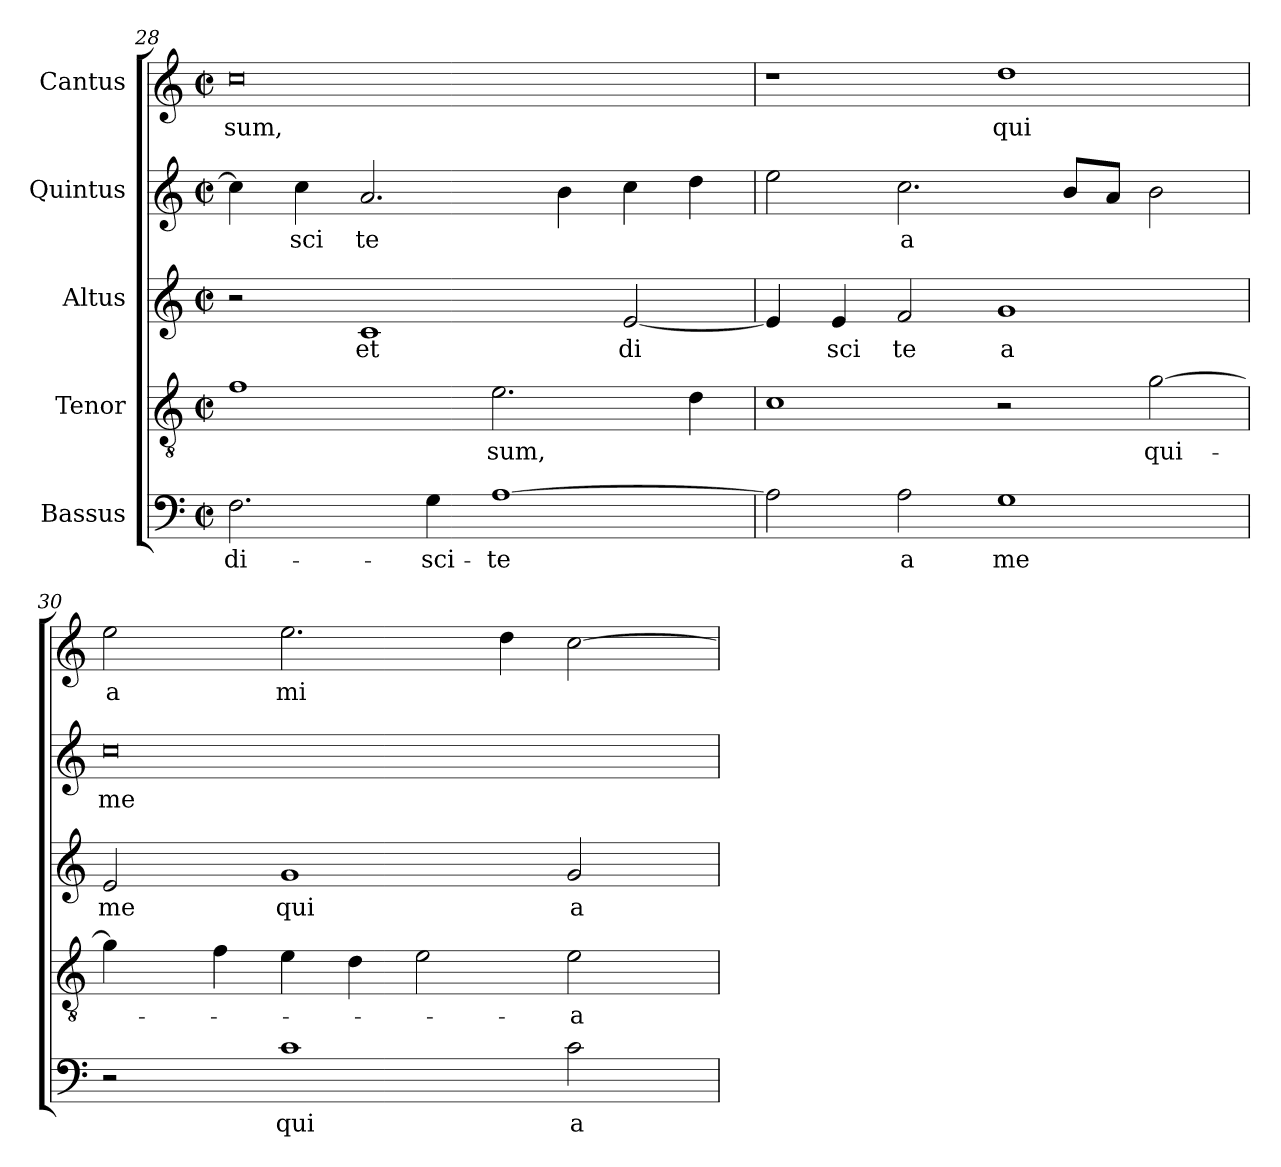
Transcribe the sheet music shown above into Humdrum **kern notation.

**kern	**text	**kern	**text	**kern	**text	**kern	**text	**kern	**text
*part5	*part5	*part4	*part4	*part3	*part3	*part2	*part2	*part1	*part1
*staff5	*staff5	*staff4	*staff4	*staff3	*staff3	*staff2	*staff2	*staff1	*staff1
*I"Bassus	*	*I"Tenor	*	*I"Altus	*	*I"Quintus	*	*I"Cantus	*
*clefF4	*	*clefGv2	*	*clefG2	*	*clefG2	*	*clefG2	*
*M2/2	*	*M2/2	*	*M2/2	*	*M2/2	*	*M2/2	*
*met(c|)	*	*met(c|)	*	*met(c|)	*	*met(c|)	*	*met(c|)	*
=28	=28	=28	=28	=28	=28	=28	=28	=28	=28
!	!LO:LY:b:cj	!	!	!	!	!	!	!	!LO:LY:b:cj
2.F\	di-	1f	.	2r	.	4cc\]	.	0cc	sum,
!	!	!	!	!	!	!	!LO:LY:b:cj	!	!
.	.	.	.	.	.	4cc\	sci	.	.
!	!	!	!	!	!LO:LY:b:cj	!	!LO:LY:b:cj	!	!
.	.	.	.	1c	et	2.a/	te	.	.
!	!LO:LY:b:cj	!	!	!	!	!	!	!	!
4G\	-sci-	.	.	.	.	.	.	.	.
!	!LO:LY:b:cj	!	!LO:LY:b	!	!	!	!	!	!
[>1A	-te	2.e\	sum,	.	.	.	.	.	.
.	.	.	.	.	.	4b\	.	.	.
!	!	!	!	!	!LO:LY:b:cj	!	!	!	!
.	.	.	.	[<2e/	di	4cc\	.	.	.
.	.	4d\	.	.	.	4dd\	.	.	.
=29	=29	=29	=29	=29	=29	=29	=29	=29	=29
2A\]	.	1c	.	4e/]	.	2ee\	.	1r	.
!	!	!	!	!	!LO:LY:b:cj	!	!	!	!
.	.	.	.	4e/	sci	.	.	.	.
!	!LO:LY:b:cj	!	!	!	!LO:LY:b:cj	!	!LO:LY:b:cj	!	!
2A\	a	.	.	2f/	te	2.cc\	a	.	.
!	!LO:LY:b:cj	!	!	!	!LO:LY:b:cj	!	!	!	!LO:LY:b:cj
1G	me	2r	.	1g	a	.	.	1dd	qui
.	.	.	.	.	.	8b/L	.	.	.
.	.	.	.	.	.	8a/J	.	.	.
!	!	!	!LO:LY:b	!	!	!	!	!	!
.	.	[>2g\	qui-	.	.	2b\	.	.	.
!!LO:LB:g=z
=30	=30	=30	=30	=30	=30	=30	=30	=30	=30
!	!	!	!	!	!LO:LY:b:cj	!	!LO:LY:b:cj	!	!LO:LY:b:cj
*	*	*^	*	*	*	*	*	*	*
2r	.	4g\]	8ryy	.	2e/	me	0cc	me	2ee\	a
.	.	.	16ryy	.	.	.	.	.	.	.
.	.	.	64ryy	.	.	.	.	.	.	.
.	.	.	1ryy	.	.	.	.	.	.	.
.	.	4f\	.	.	.	.	.	.	.	.
!	!LO:LY:b:cj	!	!	!	!	!LO:LY:b:cj	!	!	!	!LO:LY:b
1c	qui	4e\	.	.	1g	qui	.	.	2.ee\	mi
.	.	4d\	.	.	.	.	.	.	.	.
.	.	2e\	.	.	.	.	.	.	.	.
.	.	.	2ryy	.	.	.	.	.	.	.
.	.	.	.	.	.	.	.	.	4dd\	.
!	!LO:LY:b:cj	!	!	!LO:LY:b:cj	!	!LO:LY:b:cj	!	!	!	!
2c\	a	2e\	.	-a	2g/	a	.	.	[>2cc\	.
.	.	.	4ryy	.	.	.	.	.	.	.
.	.	.	32.ryy	.	.	.	.	.	.	.
*	*	*v	*v	*	*	*	*	*	*	*
=	=	=	=	=	=	=	=	=	=
*-	*-	*-	*-	*-	*-	*-	*-	*-	*-
